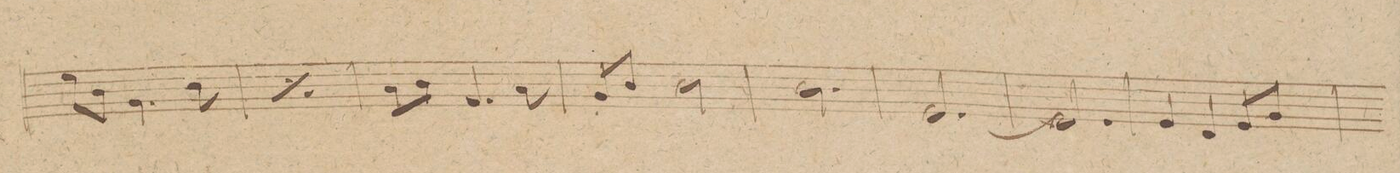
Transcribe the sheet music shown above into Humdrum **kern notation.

**kern	**dynam
*I"Alto Viola.	*
*clefC3	*
*k[b-]	*
*met(c|)	*
*M3/4	*
8f\L	.
8c\J	.
4.A/	.
8c\	.
=112	=112
*rep	*
8f\L	.
8c\J	.
4.A/	.
8c\	.
*Xrep	*
=113	=113
8B-\L	.
8c\J	.
4.G/	.
8B-\	.
=114	=114
8A/L	.
8c/J	.
2c\	.
=115	=115
2.c\	.
=116	=116
[>2.F/	.
=117	=117
2.F/]	.
=118	=118
4F/	.
4E/	.
8F/L	.
8A/J	.
=119	=119
*-	*-
